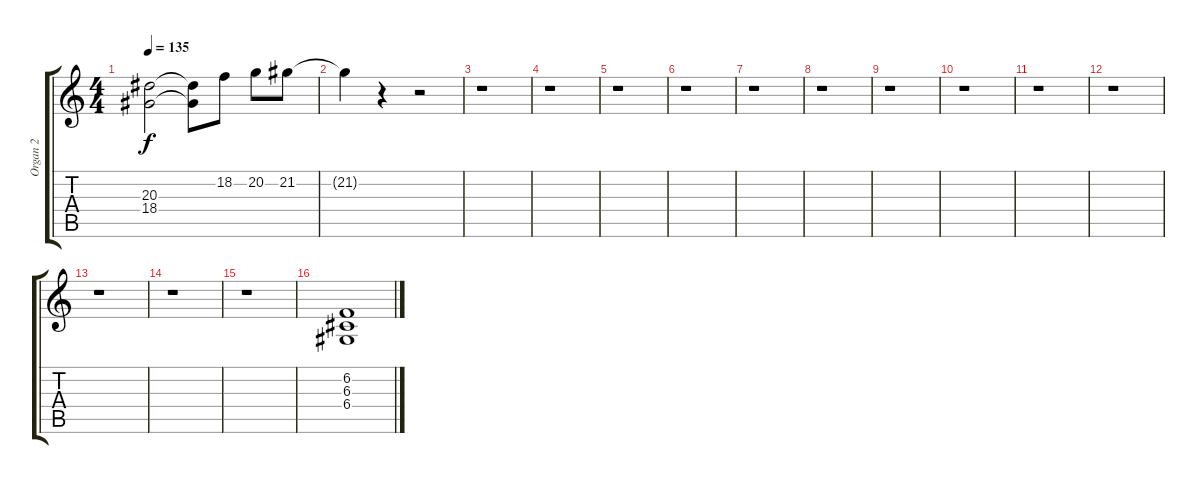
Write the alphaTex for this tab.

\track ("Organ 2" "Organ 2") {instrument percussiveorgan}
\staff {score tabs}
\tuning (E4 B3 G3 D3 A2 E2) {hide}
\ts (4 4)
\tempo 135
\clef g2
\ks c
(20.3{t} 18.4{t}).2{dy f} (20.3{t} 18.4{t}).8 18.2.8 20.2.8 21.2.8 |
21.2{t}.4 r.4 r.2 |
r.1 |
r.1 |
r.1 |
r.1 |
r.1 |
r.1 |
r.1 |
r.1 |
r.1 |
r.1 |
r.1 |
r.1 |
r.1 |
(6.2 6.3 6.4).1
